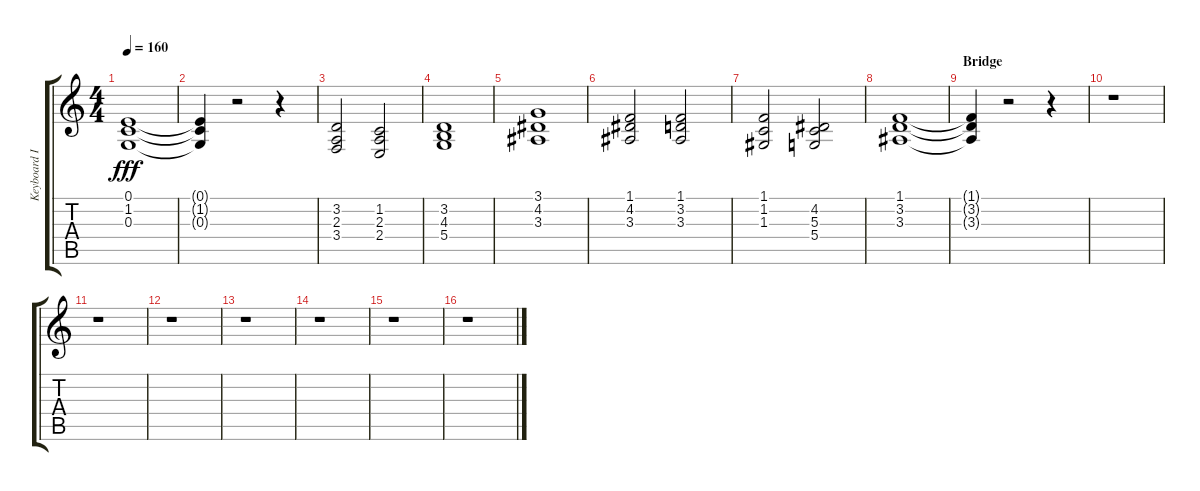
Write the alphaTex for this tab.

\track ("Keyboard Interludes" "Keyboard I") {instrument seashore}
\staff {score tabs}
\tuning (E4 B3 G3 D3 A2 E2) {hide}
\ts (4 4)
\tempo 160
\clef g2
\ks c
(0.1 1.2 0.3).1{dy fff} |
(0.1{t} 1.2{t} 0.3{t}).4 r.2 r.4 |
(3.2 2.3 3.4).2 (1.2 2.3 2.4).2 |
(3.2 4.3 5.4).1 |
(3.1 4.2 3.3).1 |
(1.1 4.2 3.3).2 (1.1 3.2 3.3).2 |
(1.1 1.2 1.3).2 (4.2 5.3 5.4).2 |
(1.1 3.2 3.3).1 |
\section ("" "Bridge")
(1.1{t} 3.2{t} 3.3{t}).4 r.2 r.4 |
r.1 |
r.1 |
r.1 |
r.1 |
r.1 |
r.1 |
r.1
